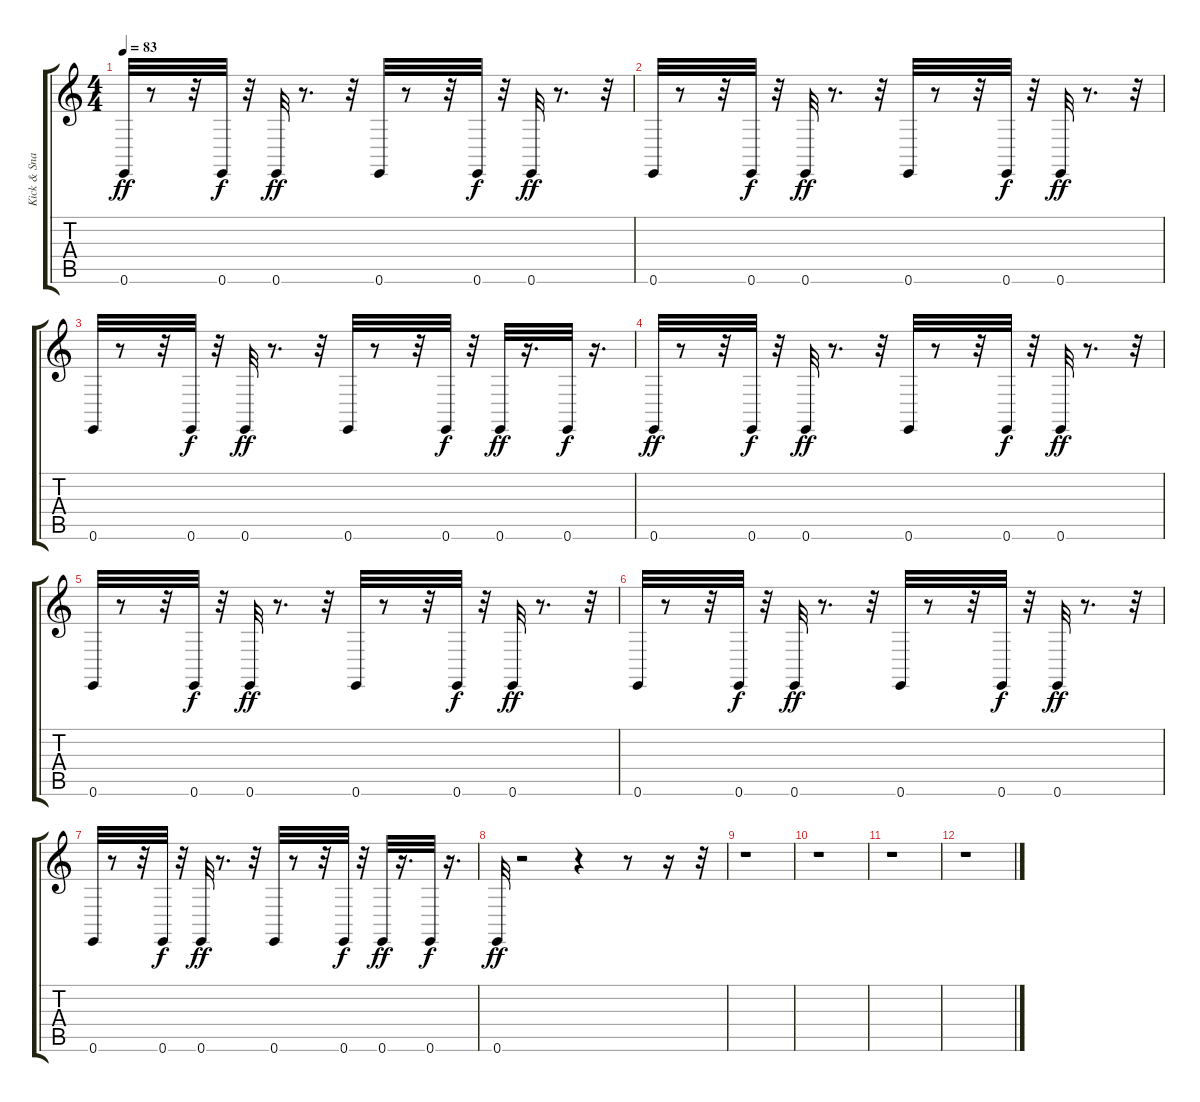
\track ("Kick & Snare" "Kick & Sna") {instrument synthstrings1}
\staff {score tabs}
\tuning (E4 B3 G3 D3 A2 E2) {hide}
\ts (4 4)
\tempo 83
\clef g2
\ks c
0.6.32{dy ff} r.8 r.32 0.6.32{dy f} r.32 0.6.32{dy ff} r.8{d} r.32 0.6.32 r.8 r.32 0.6.32{dy f} r.32 0.6.32{dy ff} r.8{d} r.32 |
0.6.32 r.8 r.32 0.6.32{dy f} r.32 0.6.32{dy ff} r.8{d} r.32 0.6.32 r.8 r.32 0.6.32{dy f} r.32 0.6.32{dy ff} r.8{d} r.32 |
0.6.32 r.8 r.32 0.6.32{dy f} r.32 0.6.32{dy ff} r.8{d} r.32 0.6.32 r.8 r.32 0.6.32{dy f} r.32 0.6.32{dy ff} r.16{d} 0.6.32{dy f} r.16{d} |
0.6.32{dy ff} r.8 r.32 0.6.32{dy f} r.32 0.6.32{dy ff} r.8{d} r.32 0.6.32 r.8 r.32 0.6.32{dy f} r.32 0.6.32{dy ff} r.8{d} r.32 |
0.6.32 r.8 r.32 0.6.32{dy f} r.32 0.6.32{dy ff} r.8{d} r.32 0.6.32 r.8 r.32 0.6.32{dy f} r.32 0.6.32{dy ff} r.8{d} r.32 |
0.6.32 r.8 r.32 0.6.32{dy f} r.32 0.6.32{dy ff} r.8{d} r.32 0.6.32 r.8 r.32 0.6.32{dy f} r.32 0.6.32{dy ff} r.8{d} r.32 |
0.6.32 r.8 r.32 0.6.32{dy f} r.32 0.6.32{dy ff} r.8{d} r.32 0.6.32 r.8 r.32 0.6.32{dy f} r.32 0.6.32{dy ff} r.16{d} 0.6.32{dy f} r.16{d} |
0.6.32{dy ff} r.2 r.4 r.8 r.16 r.32 |
r.1 |
r.1 |
r.1 |
r.1
